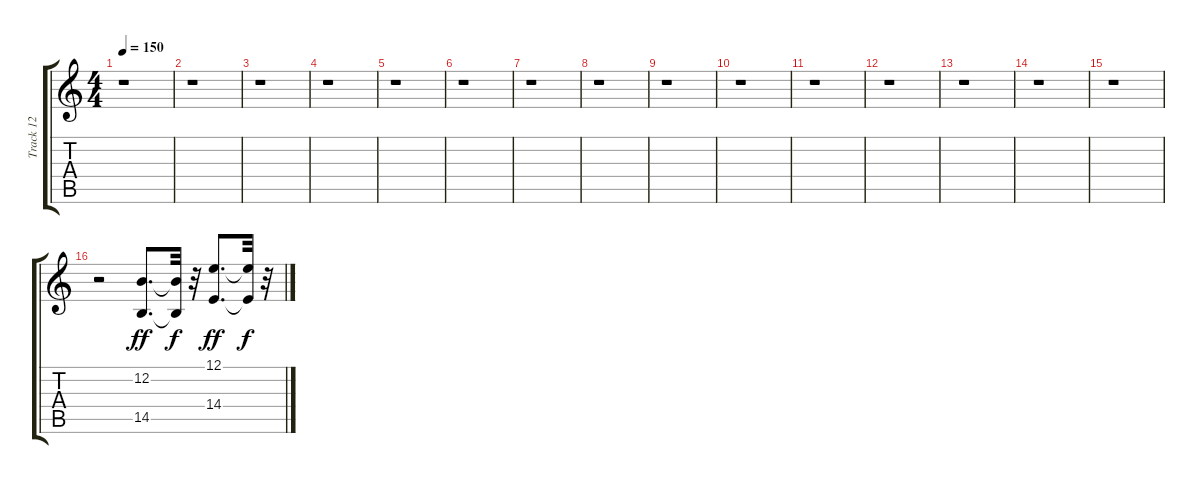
\track ("Track 12" "Track 12") {instrument synthvoice}
\staff {score tabs}
\tuning (E4 B3 G3 D3 A2 E2) {hide}
\ts (4 4)
\tempo 150
\clef g2
\ks c
r.1{dy ff} |
r.1 |
r.1 |
r.1 |
r.1 |
r.1 |
r.1 |
r.1 |
r.1 |
r.1 |
r.1 |
r.1 |
r.1 |
r.1 |
r.1 |
r.2 (12.2 14.5).8{d} (12.2{t} 14.5{t}).32{dy f} r.32 (12.1 14.4).8{d dy ff} (12.1{t} 14.4{t}).32{dy f} r.32
